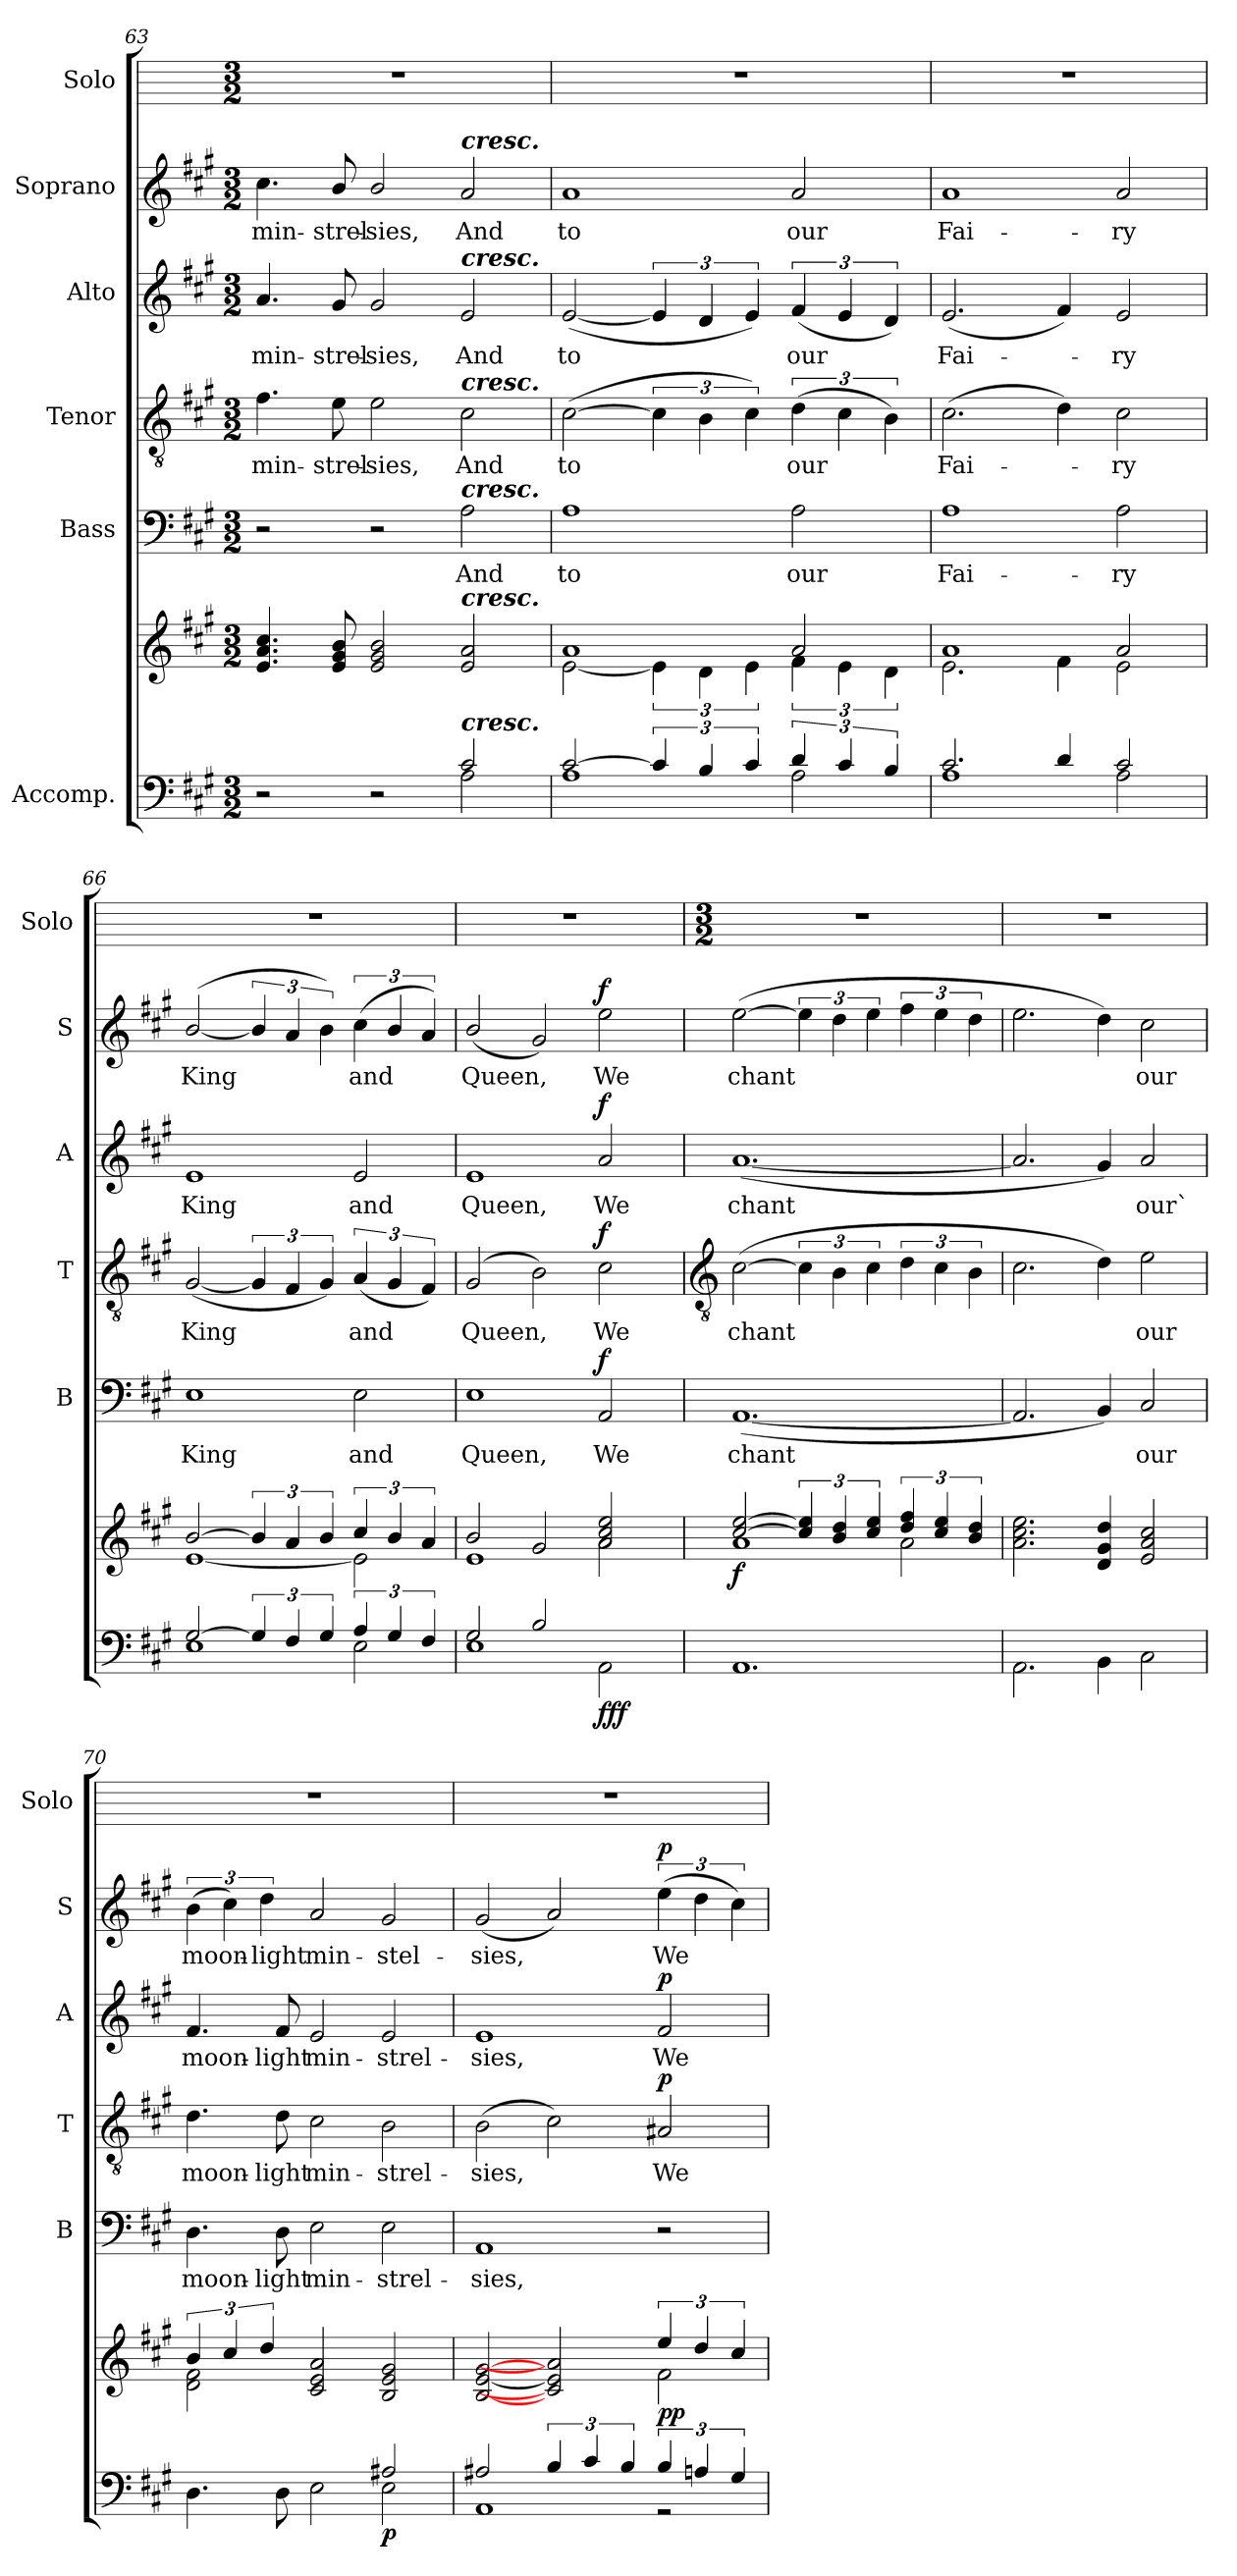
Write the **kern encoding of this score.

**kern	**kern	**dynam	**kern	**text	**dynam	**kern	**text	**dynam	**kern	**text	**dynam	**kern	**text	**dynam	**kern
*part6	*part6	*part6	*part5	*part5	*part5	*part4	*part4	*part4	*part3	*part3	*part3	*part2	*part2	*part2	*part1
*staff7	*staff6	*staff6/7	*staff5	*staff5	*staff5	*staff4	*staff4	*staff4	*staff3	*staff3	*staff3	*staff2	*staff2	*staff2	*staff1
*I"Accomp.	*	*	*I"Bass	*	*	*I"Tenor	*	*	*I"Alto	*	*	*I"Soprano	*	*	*I"Solo
*	*	*	*I'B	*	*	*I'T	*	*	*I'A	*	*	*I'S	*	*	*I'Solo
!!LO:LB:g=z
*clefF4	*clefG2	*	*clefF4	*	*	*clefGv2	*	*	*clefG2	*	*	*clefG2	*	*	*
*k[f#c#g#]	*k[f#c#g#]	*	*k[f#c#g#]	*	*	*k[f#c#g#]	*	*	*k[f#c#g#]	*	*	*k[f#c#g#]	*	*	*
*A:	*A:	*	*A:	*	*	*A:	*	*	*A:	*	*	*A:	*	*	*
*M3/2	*M3/2	*	*M3/2	*	*	*M3/2	*	*	*M3/2	*	*	*M3/2	*	*	*M3/2
=63	=63	=63	=63	=63	=63	=63	=63	=63	=63	=63	=63	=63	=63	=63	=63
*^	*^	*	*	*	*	*	*	*	*	*	*	*	*	*	*
!	!	!	!	!	!	!	!	!	!LO:LY:b	!	!	!LO:LY:b	!	!	!LO:LY:b	!	!
1ryy	2r	4.e/ 4.a/ 4.cc#/	1.ryy	.	2r	.	.	4.f#	min-	.	4.a	min-	.	4.cc#	min-	.	1.r
!	!	!	!	!	!	!	!	!	!LO:LY:b	!	!	!LO:LY:b	!	!	!LO:LY:b	!	!
.	.	8e/ 8g#/ 8b/	.	.	.	.	.	8e	-strel-	.	8g#	-strel-	.	8b/	-strel-	.	.
!	!	!	!	!	!	!	!	!	!LO:LY:b	!	!	!LO:LY:b	!	!	!LO:LY:b	!	!
.	2r	2e/ 2g#/ 2b/	.	.	2r	.	.	2e	-sies,	.	2g#	-sies,	.	2b/	-sies,	.	.
!	!	!	!	!	!	!	!	!	!	!	!	!	!	!LO:TX:a:Bi:t=cresc.	!	!	!
!	!	!	!	!	!	!	!	!	!	!	!LO:TX:a:Bi:t=cresc.	!	!	!	!	!	!
!	!	!	!	!	!	!	!	!LO:TX:a:Bi:t=cresc.	!	!	!	!	!	!	!	!	!
!	!	!	!	!	!LO:TX:a:Bi:t=cresc.	!	!	!	!	!	!	!	!	!	!	!	!
!	!	!LO:TX:a:Bi:t=cresc.	!	!	!	!	!	!	!	!	!	!	!	!	!	!	!
!LO:TX:a:Bi:t=cresc.	!	!	!	!	!	!	!	!	!	!	!	!	!	!	!	!	!
!	!	!	!	!	!	!LO:LY:b	!	!	!LO:LY:b	!	!	!LO:LY:b	!	!	!LO:LY:b	!	!
2c#/	2A\	2e/ 2a/	.	.	2A	And	.	2c#	And	.	2e	And	.	2a	And	.	.
=64	=64	=64	=64	=64	=64	=64	=64	=64	=64	=64	=64	=64	=64	=64	=64	=64	=64
!	!	!	!	!	!	!LO:LY:b	!	!	!LO:LY:b	!	!	!LO:LY:b	!	!	!LO:LY:b	!	!
[2c#/	1A\	1a/	[2e\	.	1A	to	.	(>[2c#	to	.	(<[2e	to	.	1a	to	.	1.r
6c#/]	.	.	6e\]	.	.	.	.	6c#]	.	.	6e]	.	.	.	.	.	.
6B/	.	.	6d\	.	.	.	.	6B	.	.	6d	.	.	.	.	.	.
6c#/	.	.	6e\	.	.	.	.	6c#)	.	.	6e)	.	.	.	.	.	.
!	!	!	!	!	!	!LO:LY:b	!	!	!LO:LY:b	!	!	!LO:LY:b	!	!	!LO:LY:b	!	!
6d/	2A\	2a/	6f#\	.	2A	our	.	(>6d	our	.	(<6f#	our	.	2a	our	.	.
6c#/	.	.	6e\	.	.	.	.	6c#	.	.	6e	.	.	.	.	.	.
6B/	.	.	6d\	.	.	.	.	6B)	.	.	6d)	.	.	.	.	.	.
=65	=65	=65	=65	=65	=65	=65	=65	=65	=65	=65	=65	=65	=65	=65	=65	=65	=65
!	!	!	!	!	!	!LO:LY:b	!	!	!LO:LY:b	!	!	!LO:LY:b	!	!	!LO:LY:b	!	!
2.c#/	1A\	1a/	2.e\	.	1A	Fai-	.	(>2.c#	Fai-	.	(<2.e	Fai-	.	1a	Fai-	.	1.r
4d/	.	.	4f#\	.	.	.	.	4d)	.	.	4f#)	.	.	.	.	.	.
!	!	!	!	!	!	!LO:LY:b	!	!	!LO:LY:b	!	!	!LO:LY:b	!	!	!LO:LY:b	!	!
2c#/	2A\	2a/	2e\	.	2A	-ry	.	2c#	ry	.	2e	ry	.	2a	-ry	.	.
=66	=66	=66	=66	=66	=66	=66	=66	=66	=66	=66	=66	=66	=66	=66	=66	=66	=66
!	!	!	!	!	!	!LO:LY:b	!	!	!LO:LY:b	!	!	!LO:LY:b	!	!	!LO:LY:b	!	!
[2G#/	1E\	[2b/	[1e\	.	1E	King	.	(<[2G#/	King	.	1e	King	.	(<[2b/	King	.	1.r
6G#/]	.	6b/]	.	.	.	.	.	6G#/]	.	.	.	.	.	6b/]	.	.	.
6F#/	.	6a/	.	.	.	.	.	6F#	.	.	.	.	.	6a	.	.	.
6G#/	.	6b/	.	.	.	.	.	6G#)	.	.	.	.	.	6b)	.	.	.
!	!	!	!	!	!	!LO:LY:b	!	!	!LO:LY:b	!	!	!LO:LY:b	!	!	!LO:LY:b	!	!
6A/	2E\	6cc#/	2e\]	.	2E	and	.	(<6A	and	.	2e	and	.	(<6cc#	and	.	.
6G#/	.	6b/	.	.	.	.	.	6G#/	.	.	.	.	.	6b/	.	.	.
6F#/	.	6a/	.	.	.	.	.	6F#)	.	.	.	.	.	6a)	.	.	.
=67	=67	=67	=67	=67	=67	=67	=67	=67	=67	=67	=67	=67	=67	=67	=67	=67	=67
!	!	!	!	!	!	!LO:LY:b	!	!	!LO:LY:b	!	!	!LO:LY:b	!	!	!LO:LY:b	!	!
2G#/	1E\	2b/	1e\	.	1E	Queen,	.	(<2G#/	Queen,	.	1e	Queen,	.	(<2b/	Queen,	.	1.r
2B/	.	2g#/	.	.	.	.	.	2B)	.	.	.	.	.	2g#)	.	.	.
!	!	!	!	!LO:DY:b=2	!	!LO:LY:b	!	!	!LO:LY:b	!	!	!LO:LY:b	!	!	!LO:LY:b	!	!
!	!	!	!	!LO:DY:n=1:b	!	!	!	!	!	!	!	!	!	!	!	!	!
!	!	!	!	!LO:DY:n=2:b	!	!	!LO:DY:b	!	!	!LO:DY:b	!	!	!LO:DY:b	!	!	!LO:DY:b	!
3ryy	2AA\	2a/ 2cc#/ 2ee/	2a\	f f f	2AA	We	f	2c#	We	f	2a	We	f	2ee	We	f	.
6ryy	.	.	.	.	.	.	.	.	.	.	.	.	.	.	.	.	.
!!LO:LB:g=z
=68	=68	=68	=68	=68	=68	=68	=68	=68	=68	=68	=68	=68	=68	=68	=68	=68	=68
*	*	*	*	*	*	*	*	*clefGv2	*	*	*	*	*	*	*	*	*
*	*	*	*	*	*	*	*	*	*	*	*	*	*	*	*	*	*M3/2
!	!	!	!	!LO:DY:b	!	!LO:LY:b	!	!	!LO:LY:b	!	!	!LO:LY:b	!	!	!LO:LY:b	!	!
3%2.ryy	1.AA\	[2cc#/ [2ee/	1a\	f	(<[1.AA	chant	.	(>[2c#	chant	.	(<[1.a	chant	.	(>[2ee	chant	.	1.r
.	.	6cc#/] 6ee/]	.	.	.	.	.	6c#]	.	.	.	.	.	6ee]	.	.	.
.	.	6b/ 6dd/	.	.	.	.	.	6B	.	.	.	.	.	6dd	.	.	.
.	.	6cc#/ 6ee/	.	.	.	.	.	6c#	.	.	.	.	.	6ee	.	.	.
2ryy	.	6dd/ 6ff#/	2a\	.	.	.	.	6d	.	.	.	.	.	6ff#	.	.	.
.	.	6cc#/ 6ee/	.	.	.	.	.	6c#	.	.	.	.	.	6ee	.	.	.
.	.	6b/ 6dd/	.	.	.	.	.	6B	.	.	.	.	.	6dd	.	.	.
=69	=69	=69	=69	=69	=69	=69	=69	=69	=69	=69	=69	=69	=69	=69	=69	=69	=69
1ryy	2.AA\	2.a\ 2.cc#\ 2.ee\	1.ryy	.	2.AA]	.	.	2.c#	.	.	2.a]	.	.	2.ee	.	.	1.r
.	4BB\	4d/ 4g#/ 4dd/	.	.	4BB)	.	.	4d)	.	.	4g#)	.	.	4dd)	.	.	.
!	!	!	!	!	!	!LO:LY:b	!	!	!LO:LY:b	!	!	!LO:LY:b	!	!	!LO:LY:b	!	!
2ryy	2C#\	2e/ 2a/ 2cc#/	.	.	2C#	our	.	2e	our	.	2a	our`	.	2cc#	our	.	.
=70	=70	=70	=70	=70	=70	=70	=70	=70	=70	=70	=70	=70	=70	=70	=70	=70	=70
!	!	!	!	!	!	!LO:LY:b	!	!	!LO:LY:b	!	!	!LO:LY:b	!	!	!LO:LY:b	!	!
1ryy	4.D\	6b/	2d\ 2f#\	.	4.D	moon-	.	4.d	moon-	.	4.f#	moon-	.	(>6b	moon-	.	1.r
.	.	6cc#/	.	.	.	.	.	.	.	.	.	.	.	6cc#)	.	.	.
!	!	!	!	!	!	!	!	!	!	!	!	!	!	!	!LO:LY:b	!	!
.	.	6dd/	.	.	.	.	.	.	.	.	.	.	.	6dd	light	.	.
!	!	!	!	!	!	!LO:LY:b	!	!	!LO:LY:b	!	!	!LO:LY:b	!	!	!	!	!
.	8D\	.	.	.	8D	-light	.	8d	-light	.	8f#	-light	.	.	.	.	.
!	!	!	!	!	!	!LO:LY:b	!	!	!LO:LY:b	!	!	!LO:LY:b	!	!	!LO:LY:b	!	!
.	2E\	2c#/ 2e/ 2a/	1ryy	.	2E	min-	.	2c#	min-	.	2e	min-	.	2a	min-	.	.
!	!	!	!	!LO:DY:b=2	!	!LO:LY:b	!	!	!LO:LY:b	!	!	!LO:LY:b	!	!	!LO:LY:b	!	!
2A#X/	2E\	2B/ 2e/ 2g#/	.	p	2E	-strel-	.	2B	-strel-	.	2e	-strel-	.	2g#	-stel-	.	.
=71	=71	=71	=71	=71	=71	=71	=71	=71	=71	=71	=71	=71	=71	=71	=71	=71	=71
!	!	!	!	!	!	!LO:LY:b	!	!	!LO:LY:b	!	!	!LO:LY:b	!	!	!LO:LY:b	!	!
2A#X/	1AA\	[2B/ [2e/ [2g#/	1ryy	.	1AA	-sies,	.	(>2B	-sies,	.	1e	-sies,	.	(<2g#	-sies,	.	1.r
6B/	.	2c#/] 2e/] 2a/]	.	.	.	.	.	2c#)	.	.	.	.	.	2a)	.	.	.
6c#/	.	.	.	.	.	.	.	.	.	.	.	.	.	.	.	.	.
6B/	.	.	.	.	.	.	.	.	.	.	.	.	.	.	.	.	.
!	!	!	!	!LO:DY:b	!	!	!	!	!LO:LY:b	!	!	!LO:LY:b	!	!	!LO:LY:b	!	!
!	!	!	!	!LO:DY:n=1:b	!	!	!	!	!	!LO:DY:b	!	!	!LO:DY:b	!	!	!LO:DY:b	!
6B/	2r	6ee/	2f#\	p p	2r	.	.	2A#X	We	p	2f#	We	p	(>6ee	We	p	.
6An/	.	6dd/	.	.	.	.	.	.	.	.	.	.	.	6dd	.	.	.
6G#/	.	6cc#/	.	.	.	.	.	.	.	.	.	.	.	6cc#)	.	.	.
*v	*v	*	*	*	*	*	*	*	*	*	*	*	*	*	*	*	*
*	*v	*v	*	*	*	*	*	*	*	*	*	*	*	*	*	*
=	=	=	=	=	=	=	=	=	=	=	=	=	=	=	=
*-	*-	*-	*-	*-	*-	*-	*-	*-	*-	*-	*-	*-	*-	*-	*-
